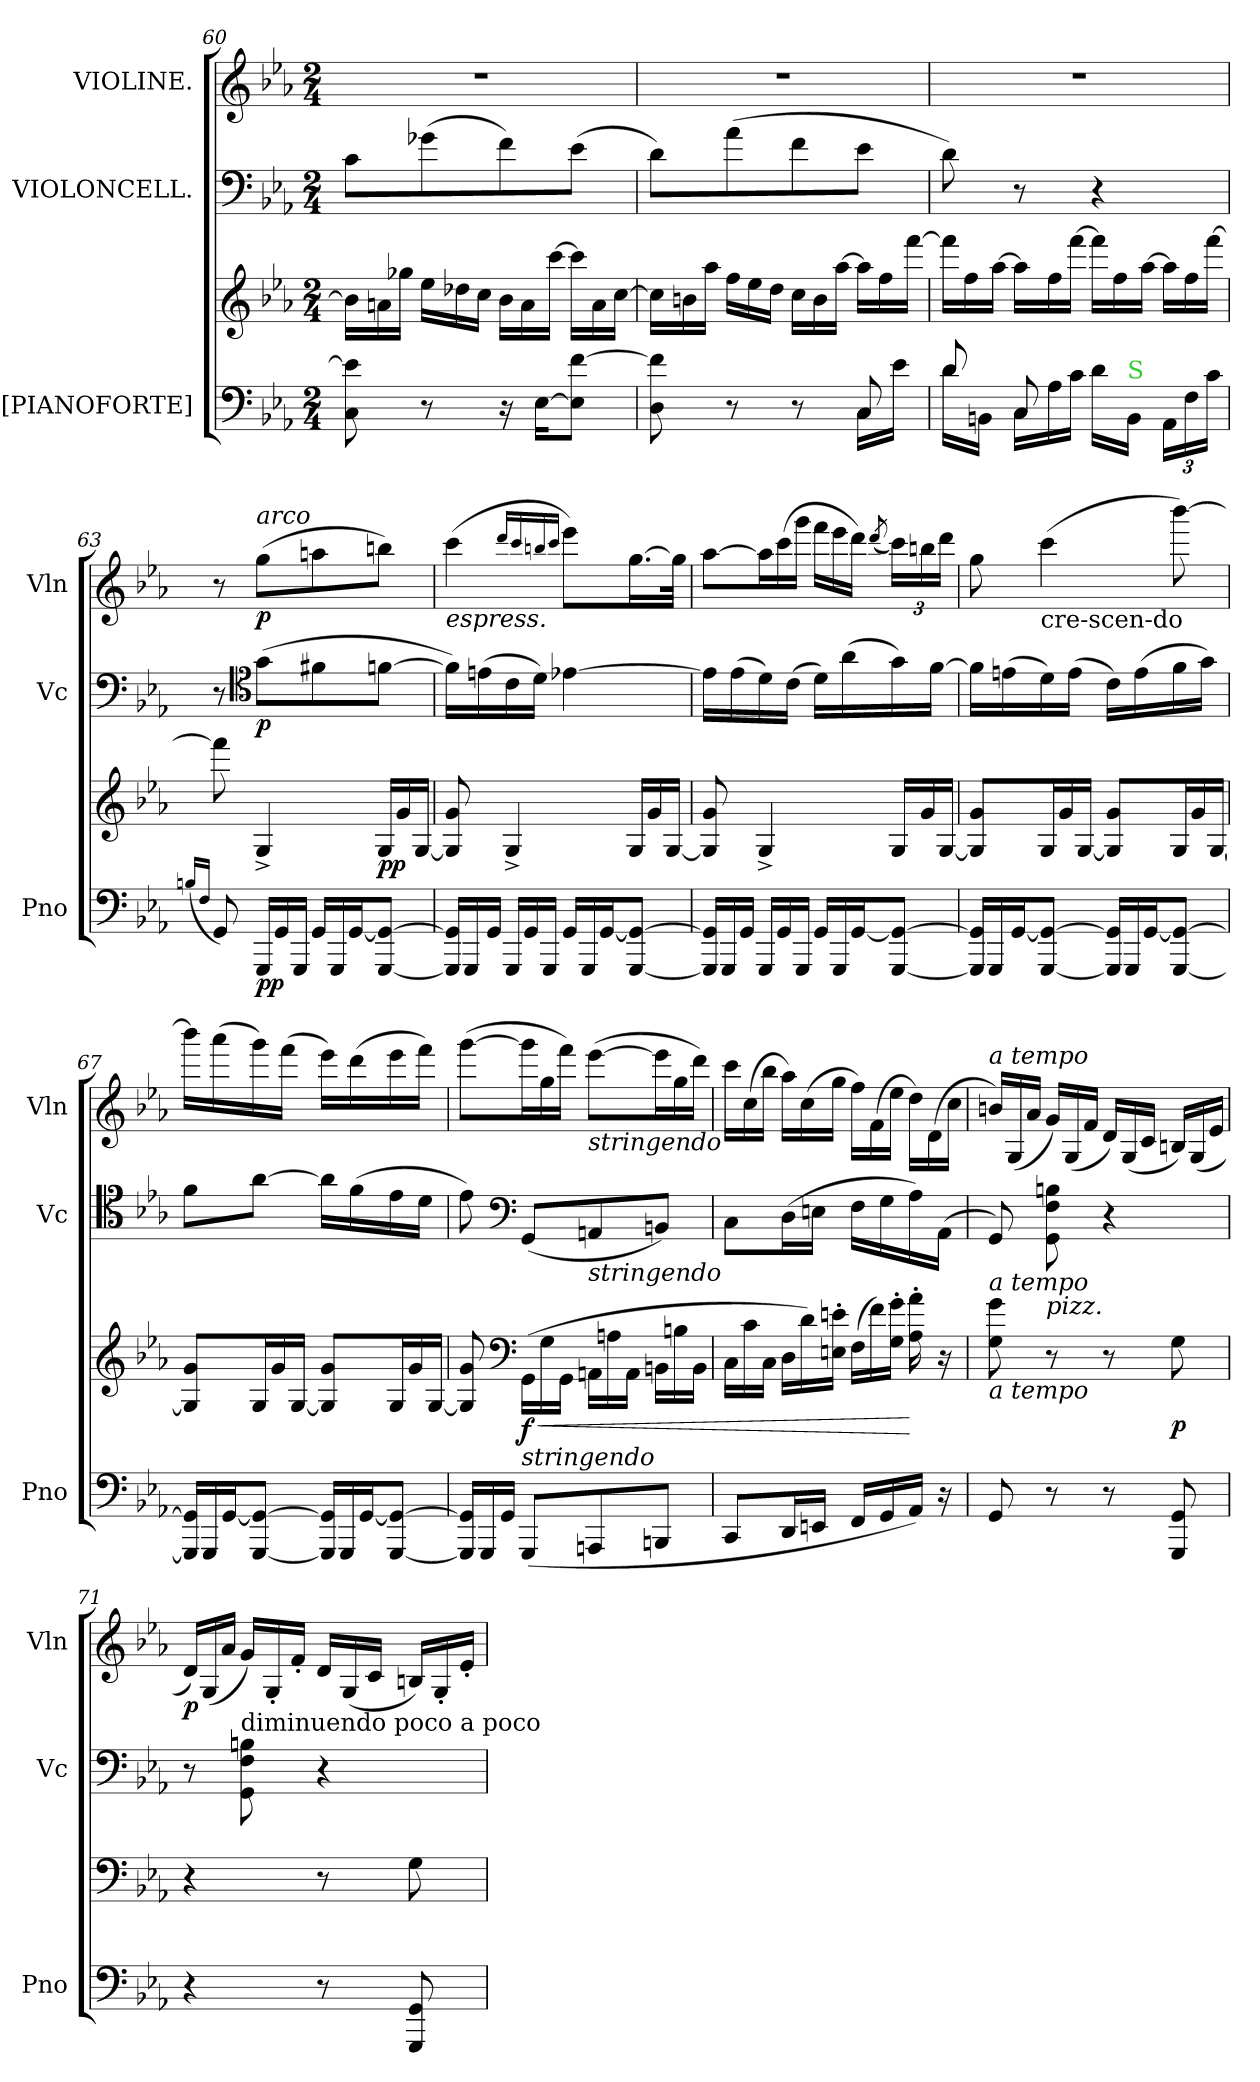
**kern	**kern	**dynam	**kern	**dynam	**kern	**dynam
*part3	*part3	*part3	*part2	*part2	*part1	*part1
*staff4	*staff3	*staff3/4	*staff2	*staff2	*staff1	*staff1
*I"[PIANOFORTE]	*	*	*I"VIOLONCELL.	*	*I"VIOLINE.	*
*I'Pno	*	*	*I'Vc	*	*I'Vln	*
*clefF4	*clefG2	*	*clefF4	*	*clefG2	*
*k[b-e-a-]	*k[b-e-a-]	*	*k[b-e-a-]	*	*k[b-e-a-]	*
*M2/4	*M2/4	*	*M2/4	*	*M2/4	*
*	*Xtuplet	*	*	*	*	*
=60	=60	=60	=60	=60	=60	=60
8C\ 8e-]\	24b-\LL]	.	8c\L	.	2r	.
.	24an\	.	.	.	.	.
.	24gg-X\JJ	.	.	.	.	.
8r	24ee-\LL	.	(8g-X\	.	.	.
.	24dd-X\	.	.	.	.	.
.	24cc\JJ	.	.	.	.	.
16r	24b-\LL	.	8f\)	.	.	.
.	24a\	.	.	.	.	.
[16E-\KL	.	.	.	.	.	.
.	[24ccc\JJ	.	.	.	.	.
8E-]\ [8f\J	24ccc\LL]	.	(8e-\J	.	.	.
.	24a\	.	.	.	.	.
.	[24cc\JJ	.	.	.	.	.
=61	=61	=61	=61	=61	=61	=61
*^	*	*	*	*	*	*
8D\ 8f]\	4.ryy	24cc\LL]	.	8d\L)	.	2r	.
.	.	24bn\	.	.	.	.	.
.	.	24aa-\JJ	.	.	.	.	.
8r	.	24ff\LL	.	(8a-\	.	.	.
.	.	24ee-\	.	.	.	.	.
.	.	24dd\JJ	.	.	.	.	.
8r	.	24cc\LL	.	8f\	.	.	.
.	.	24b\	.	.	.	.	.
.	.	[24aa-\JJ	.	.	.	.	.
8C/	16C\LL	24aa-\LL]	.	8e-\J	.	.	.
.	.	24ff\	.	.	.	.	.
.	16e-\JJ	.	.	.	.	.	.
.	.	[24fff\JJ	.	.	.	.	.
=62	=62	=62	=62	=62	=62	=62	=62
8d/	16d\LL	24fff\LL]	.	8d\)	.	2r	.
.	.	24ff\	.	.	.	.	.
.	16BBn\JJ	.	.	.	.	.	.
.	.	[24aa-\JJ	.	.	.	.	.
*	*Xtuplet	*	*	*	*	*	*
8C/	24C\LL	24aa-\LL]	.	8r	.	.	.
.	24A-\	24ff\	.	.	.	.	.
.	24c\JJ	[24fff\JJ	.	.	.	.	.
16d\LL	4ryy	24fff\LL]	.	4r	.	.	.
.	.	24ff\	.	.	.	.	.
!LO:TX:a:color=limegreen:t=S	!	!	!	!	!	!	!
16BB\JJ	.	.	.	.	.	.	.
.	.	[24aa-\JJ	.	.	.	.	.
24AA-\LL	.	24aa-\LL]	.	.	.	.	.
24F\	.	24ff\	.	.	.	.	.
24c\JJ	.	[24fff\JJ	.	.	.	.	.
*v	*v	*	*	*	*	*	*
=63	=63	=63	=63	=63	=63	=63
(16qqBn/LL	.	.	.	.	.	.
16qqF/JJ	.	.	.	.	.	.
8GG/)	8fff\]	.	8r	.	8r	.
*	*	*	*clefC4	*	*	*
!	!	!	!	!	!LO:TX:a:i:t=arco	!
!	!	!LO:DY:b=2	!	!	!	!
24GGG/LL	4G^>/	pp	(8g\L	p	(8gg\L	p
24GG/	.	.	.	.	.	.
24GGG/JJ	.	.	.	.	.	.
24GG/LL	.	.	8f#X\	.	8aan\	.
24GGG/	.	.	.	.	.	.
[24GG/J	.	.	.	.	.	.
[8GGG/ 8GG_/J	24G/LL	pp	[8fn\J	.	8bbn\J)	.
.	24g/	.	.	.	.	.
.	[24G/JJ	.	.	.	.	.
=64	=64	=64	=64	=64	=64	=64
!	!	!	!	!	!LO:TX:b:i:t=espress.	!
24GGG]/ 24GG]/LL	8G]/ 8g/	.	16f\LL])	.	(4ccc\	.
24GGG/	.	.	.	.	.	.
.	.	.	(16en\	.	.	.
24GG/JJ	.	.	.	.	.	.
24GGG/LL	4G^>/	.	16c\	.	.	.
24GG/	.	.	.	.	.	.
.	.	.	16d\JJ)	.	.	.
24GGG/JJ	.	.	.	.	.	.
.	.	.	.	.	16qqddd/LL	.
.	.	.	.	.	16qqccc/	.
.	.	.	.	.	16qqbbn/	.
.	.	.	.	.	16qqccc/JJ	.
24GG/LL	.	.	[4e-X\	.	8eee-\L)	.
24GGG/	.	.	.	.	.	.
[24GG/J	.	.	.	.	.	.
[8GGG/ 8GG_/J	24G/LL	.	.	.	[16.gg\L	.
.	24g/	.	.	.	.	.
.	[24G/JJ	.	.	.	.	.
.	.	.	.	.	32gg\JJk]	.
=65	=65	=65	=65	=65	=65	=65
24GGG]/ 24GG]/LL	8G]/ 8g/	.	16e-\LL]	.	[8aa-\L	.
24GGG/	.	.	.	.	.	.
.	.	.	(16e-\	.	.	.
24GG/JJ	.	.	.	.	.	.
*	*	*	*	*	*Xtuplet	*
24GGG/LL	4G^>/	.	16d\)	.	24aa-\L]	.
24GG/	.	.	.	.	(24ccc\	.
.	.	.	(16c\JJ	.	.	.
24GGG/JJ	.	.	.	.	24ggg\JJ	.
24GG/LL	.	.	16d\LL)	.	24fff\LL	.
24GGG/	.	.	.	.	24eee-\	.
.	.	.	(16a-\	.	.	.
[24GG/J	.	.	.	.	24ddd\JJ)	.
.	.	.	.	.	(<8qddd/	.
*	*	*	*	*	*tuplet	*
[8GGG/ 8GG_/J	24G/LL	.	16g\)	.	24ccc\LL)	.
.	24g/	.	.	.	24bbn\	.
.	.	.	[16f\JJ	.	.	.
.	[24G/JJ	.	.	.	24ddd\JJ	.
=66	=66	=66	=66	=66	=66	=66
24GGG]/ 24GG]/LL	8G]/ 8g/L	.	16f\LL]	.	8gg\	.
24GGG/	.	.	.	.	.	.
.	.	.	(16en\	.	.	.
[24GG/J	.	.	.	.	.	.
!	!	!	!	!	!LO:TX:b:t=cre-scen-do	!
[8GGG/ 8GG_/J	24G/L	.	16d\)	.	(4ccc\	.
.	24g/	.	.	.	.	.
.	.	.	(16e\JJ	.	.	.
.	[24G/JJ	.	.	.	.	.
24GGG]/ 24GG]/LL	8G]/ 8g/L	.	16c\LL)	.	.	.
24GGG/	.	.	.	.	.	.
.	.	.	(16e\	.	.	.
[24GG/J	.	.	.	.	.	.
[8GGG/ 8GG_/J	24G/L	.	16f\	.	[8bbb-\)	.
.	24g/	.	.	.	.	.
.	.	.	16g\JJ)	.	.	.
.	[24G/JJ	.	.	.	.	.
=67	=67	=67	=67	=67	=67	=67
24GGG]/ 24GG]/LL	8G]/ 8g/L	.	8f\L	.	16bbb-\LL]	.
24GGG/	.	.	.	.	.	.
.	.	.	.	.	(16aaa-\	.
[24GG/J	.	.	.	.	.	.
[8GGG/ 8GG_/J	24G/L	.	[8a-\J	.	16ggg\)	.
.	24g/	.	.	.	.	.
.	.	.	.	.	(16fff\JJ	.
.	[24G/JJ	.	.	.	.	.
24GGG]/ 24GG]/LL	8G]/ 8g/L	.	16a-\LL]	.	16eee-\LL)	.
24GGG/	.	.	.	.	.	.
.	.	.	(16f\	.	(16ddd\	.
[24GG/J	.	.	.	.	.	.
[8GGG/ 8GG_/J	24G/L	.	16e-\	.	16eee-\	.
.	24g/	.	.	.	.	.
.	.	.	16d\JJ	.	16fff\JJ)	.
.	[24G/JJ	.	.	.	.	.
=68	=68	=68	=68	=68	=68	=68
24GGG]/ 24GG]/LL	8G]/ 8g/	.	8e-\)	.	([8ggg\L	.
24GGG/	.	.	.	.	.	.
24GG/JJ	.	.	.	.	.	.
*	*clefF4	*	*clefF4	*	*	*
*	*	*	*	*	*Xtuplet	*
!LO:TX:a:i:t=stringendo	!	!	!	!	!	!
(8GGG/L	(24GG\LL	< f	(8GG/L	.	24ggg\L]	.
.	24G\	.	.	.	24gg\	.
.	24GG\JJ	.	.	.	24fff\JJ)	.
!	!	!	!	!	!LO:TX:b:i:t=stringendo	!
!	!	!	!LO:TX:b:i:t=stringendo	!	!	!
8AAAn/	24AAn\LL	.	8AAn/	.	([8eee-\L	.
.	24An\	.	.	.	.	.
.	24AA\JJ	.	.	.	.	.
8BBBn/J	24BBn\LL	.	8BBn/J)	.	24eee-\L]	.
.	24Bn\	.	.	.	24gg\	.
.	24BB\JJ	.	.	.	24ddd\JJ)	.
=69	=69	=69	=69	=69	=69	=69
8CC/L	24C\LL	.	8C\L	.	24ccc\LL	.
.	24c\	.	.	.	(24cc\	.
.	24C\JJ	.	.	.	24bb-\JJ	.
16DD/L	24D\LL	.	(16D\L	.	24aa-\LL)	.
.	24d\)	.	.	.	(24cc\	.
16EEn/JJ	.	.	16En\JJ	.	.	.
.	24En'\ 24en'\JJ	.	.	.	24gg\JJ	.
16FF/LL	(24F\LL	.	16F\LL	.	24ff\LL)	.
.	24f\)	.	.	.	(24f\	.
16GG/	.	.	16G\	.	.	.
.	24G'\ 24g'\JJ	.	.	.	24ee-\JJ	.
16AA-/JJ)	16A-'\ 16a-'\	[	16A-\)	.	24dd\LL)	.
.	.	.	.	.	(24d\	.
16r	16r	.	(<16AA-\JJ	.	.	.
.	.	.	.	.	24cc\JJ	.
=70	=70	=70	=70	=70	=70	=70
!	!	!	!	!	!LO:TX:a:i:t=a tempo	!
!	!	!	!LO:TX:b:i:t=a tempo	!	!	!
!	!LO:TX:b:i:t=a tempo	!	!	!	!	!
8GG/	8G\ 8g\	.	8GG/)	.	24bn/LL)	.
.	.	.	.	.	(24G/	.
.	.	.	.	.	24a-/JJ	.
!	!	!	!LO:TX:b:i:t=pizz.	!	!	!
8r	8r	.	8GG\ 8F\ 8Bn\	.	24g/LL)	.
.	.	.	.	.	(24G/	.
.	.	.	.	.	24f/JJ	.
8r	8r	.	4r	.	24d/LL)	.
.	.	.	.	.	(24G/	.
.	.	.	.	.	24c/JJ	.
8GGG/ 8GG/	8G\	p	.	.	24Bn/LL)	.
.	.	.	.	.	(24G/	.
.	.	.	.	.	24e-/JJ	.
=71	=71	=71	=71	=71	=71	=71
4r	4r	.	8r	.	24d/LL)	p
.	.	.	.	.	(24G/	.
.	.	.	.	.	24a-/JJ	.
!	!	!	!	!	!LO:TX:b:t=diminuendo poco a poco	!
.	.	.	8GG\ 8F\ 8Bn\	.	24g/LL)	.
.	.	.	.	.	24G'/	.
.	.	.	.	.	24f'/JJ	.
8r	8r	.	4r	.	24d/LL	.
.	.	.	.	.	(24G/	.
.	.	.	.	.	24c/JJ	.
8GGG/ 8GG/	8G\	.	.	.	24Bn/LL)	.
.	.	.	.	.	24G'/	.
.	.	.	.	.	24e-'/JJ	.
=	=	=	=	=	=	=
*-	*-	*-	*-	*-	*-	*-
